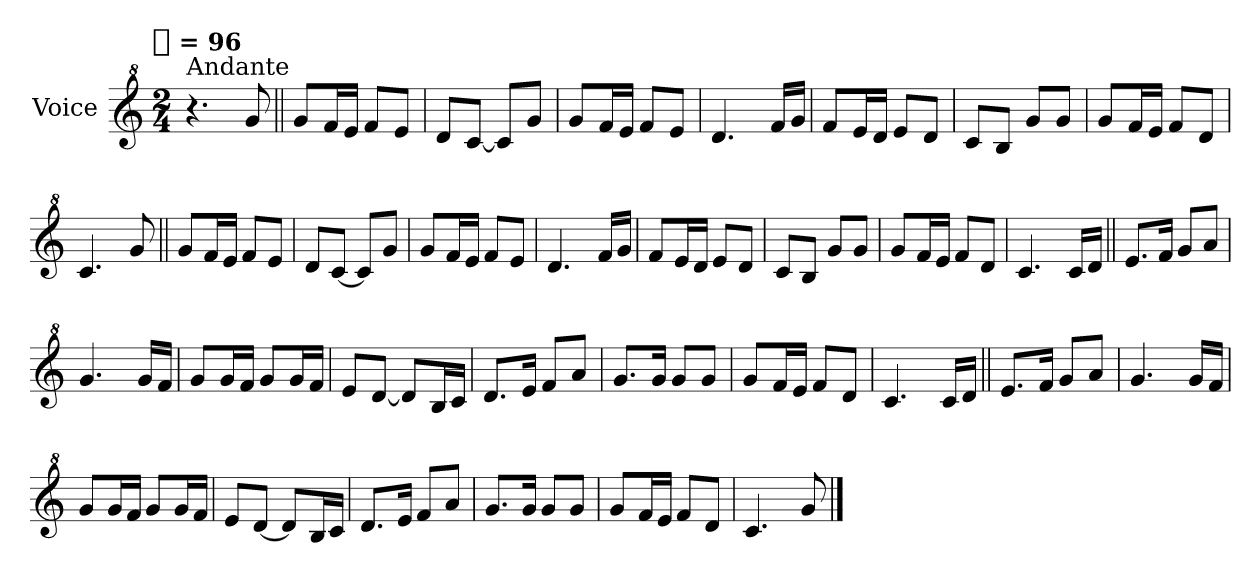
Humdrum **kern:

**kern
*part1
*staff1
*I"Voice
*I'V
*clefG^2
*k[]
!!LO:TX:omd:t=[quarter] = 96
*M2/4
*MM120
=1
!LO:TX:a:t=Andante
4.r
8gg
=||
8ggL
16ffL
16eeJJ
8ffL
8eeJ
=
8ddL
[8ccJ
8ccL]
8ggJ
=
8ggL
16ffL
16eeJJ
8ffL
8eeJ
=
4.dd
16ffLL
16ggJJ
=
8ffL
16eeL
16ddJJ
8eeL
8ddJ
=
8ccL
8bJ
8ggL
8ggJ
=
8ggL
16ffL
16eeJJ
8ffL
8ddJ
=
4.cc
8gg
=||
8ggL
16ffL
16eeJJ
8ffL
8eeJ
=
8ddL
[8ccJ
8ccL]
8ggJ
=
8ggL
16ffL
16eeJJ
8ffL
8eeJ
=
4.dd
16ffLL
16ggJJ
=
8ffL
16eeL
16ddJJ
8eeL
8ddJ
=
8ccL
8bJ
8ggL
8ggJ
=
8ggL
16ffL
16eeJJ
8ffL
8ddJ
=
4.cc
16ccLL
16ddJJ
=||
8.eeL
16ffJk
8ggL
8aaJ
=
4.gg
16ggLL
16ffJJ
=
8ggL
16ggL
16ffJJ
8ggL
16ggL
16ffJJ
=
8eeL
[8ddJ
8ddL]
16bL
16ccJJ
=
8.ddL
16eeJk
8ffL
8aaJ
=
8.ggL
16ggJk
8ggL
8ggJ
=
8ggL
16ffL
16eeJJ
8ffL
8ddJ
=
4.cc
16ccLL
16ddJJ
=||
8.eeL
16ffJk
8ggL
8aaJ
=
4.gg
16ggLL
16ffJJ
=
8ggL
16ggL
16ffJJ
8ggL
16ggL
16ffJJ
=
8eeL
[8ddJ
8ddL]
16bL
16ccJJ
=
8.ddL
16eeJk
8ffL
8aaJ
=
8.ggL
16ggJk
8ggL
8ggJ
=
8ggL
16ffL
16eeJJ
8ffL
8ddJ
=
4.cc
8gg
==
*-
